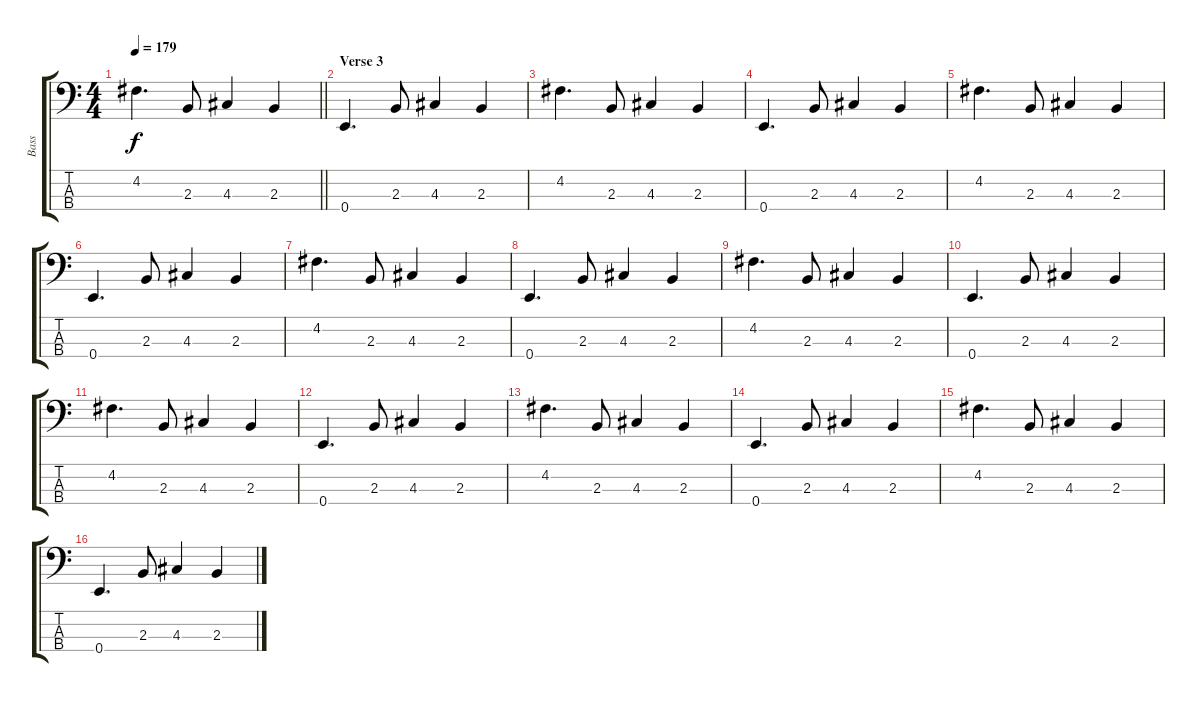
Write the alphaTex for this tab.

\track ("Bass" "Bass") {instrument electricbassfinger}
\staff {score tabs}
\tuning (G2 D2 A1 E1) {hide}
\ts (4 4)
\tempo 179
\clef f4
\barLineRight lightlight
\ks c
4.2.4{d dy f} 2.3.8 4.3.4 2.3.4 |
\section ("" "Verse 3")
0.4.4{d} 2.3.8 4.3.4 2.3.4 |
4.2.4{d} 2.3.8 4.3.4 2.3.4 |
0.4.4{d} 2.3.8 4.3.4 2.3.4 |
4.2.4{d} 2.3.8 4.3.4 2.3.4 |
0.4.4{d} 2.3.8 4.3.4 2.3.4 |
4.2.4{d} 2.3.8 4.3.4 2.3.4 |
0.4.4{d} 2.3.8 4.3.4 2.3.4 |
4.2.4{d} 2.3.8 4.3.4 2.3.4 |
0.4.4{d} 2.3.8 4.3.4 2.3.4 |
4.2.4{d} 2.3.8 4.3.4 2.3.4 |
0.4.4{d} 2.3.8 4.3.4 2.3.4 |
4.2.4{d} 2.3.8 4.3.4 2.3.4 |
0.4.4{d} 2.3.8 4.3.4 2.3.4 |
4.2.4{d} 2.3.8 4.3.4 2.3.4 |
0.4.4{d} 2.3.8 4.3.4 2.3.4
